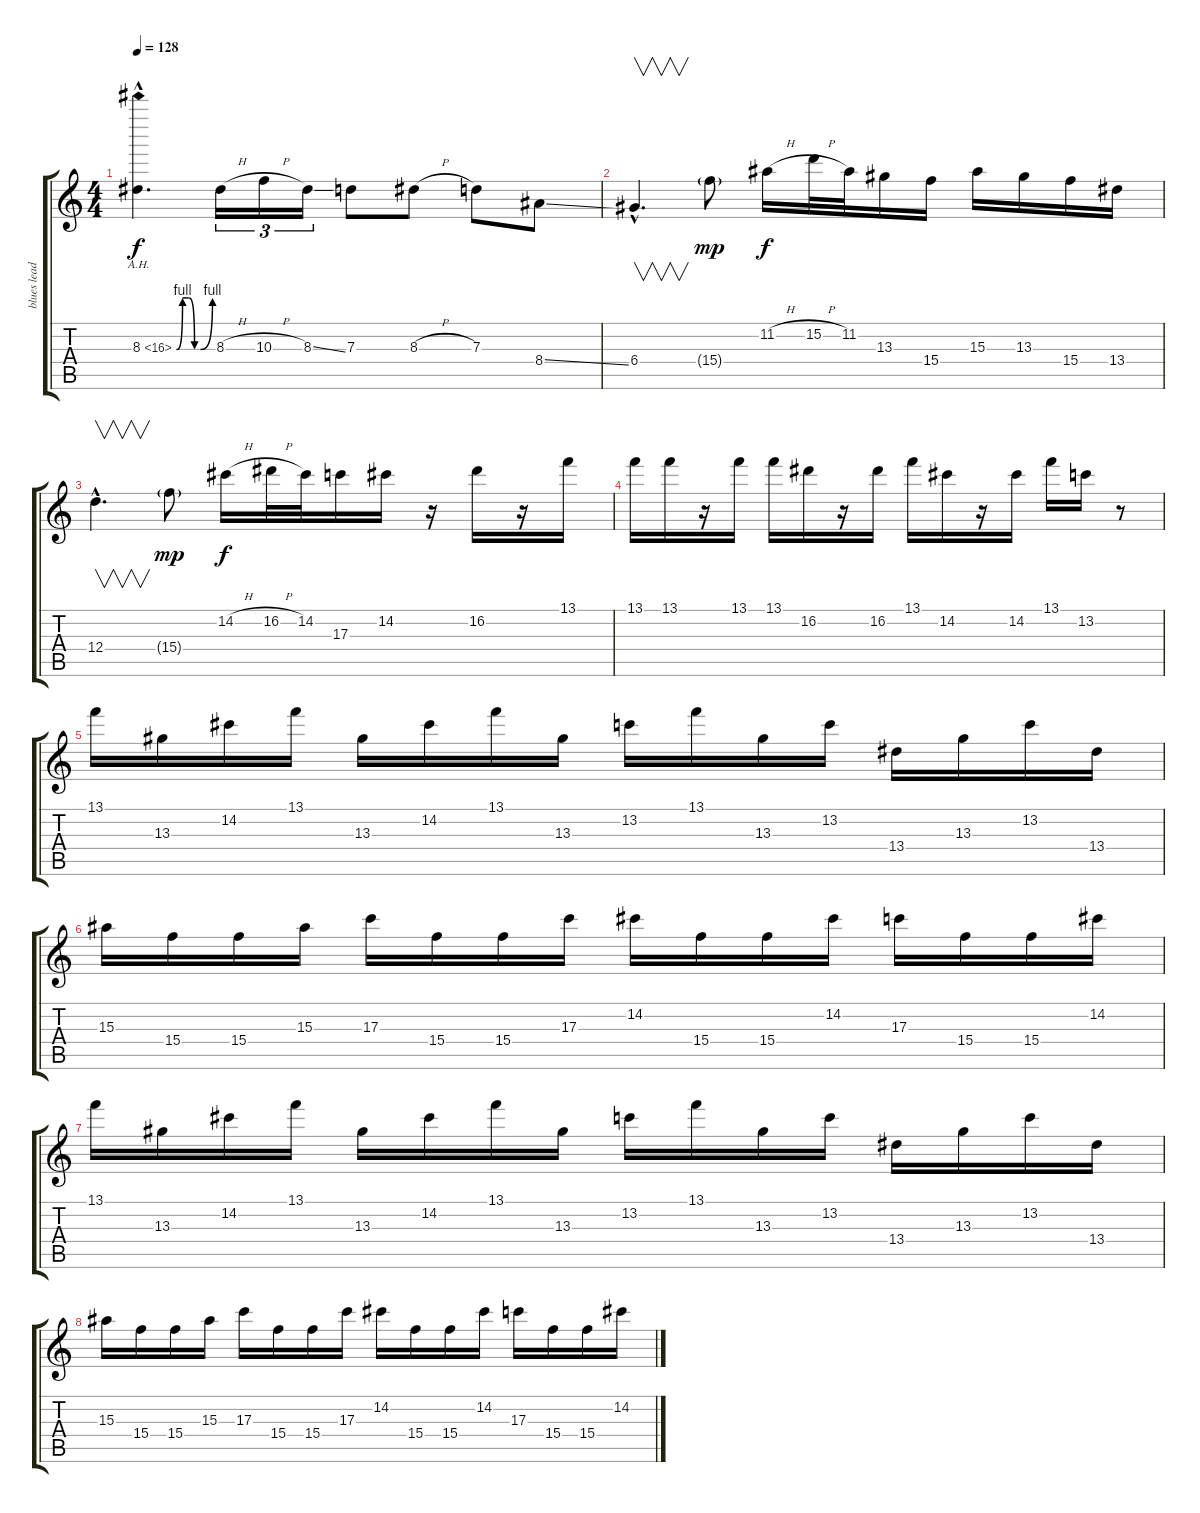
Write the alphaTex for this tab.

\track ("blues lead " "blues lead") {instrument distortionguitar}
\staff {score tabs}
\tuning (E4 B3 G3 D3 A2 E2) {hide}
\ts (4 4)
\tempo 128
\clef g2
\ks c
8.3{be (custom 0 0 10 4 20 4 30 0 40 0 60 4) ah 8 hac}.4{d dy f} 8.3{h}.16{tu (3 2)} 10.3{h}.16{tu (3 2)} 8.3{ss}.16{tu (3 2)} 7.3.8 8.3{h}.8 7.3.8 8.4{ss}.8 |
6.4{hac}.4{v d} 15.4{g}.8{dy mp} 11.2{h}.16{dy f} 15.2{h}.32 11.2.32 13.3.16 15.4.16 15.3.16 13.3.16 15.4.16 13.4.16 |
12.4{hac}.4{v d} 15.4{g}.8{dy mp} 14.2{h}.16{dy f} 16.2{h}.32 14.2.32 17.3.16 14.2.16 r.16 16.2.16 r.16 13.1.16 |
13.1.16 13.1.16 r.16 13.1.16 13.1.16 16.2.16 r.16 16.2.16 13.1.16 14.2.16 r.16 14.2.16 13.1.16 13.2.16 r.8 |
13.1.16 13.3.16 14.2.16 13.1.16 13.3.16 14.2.16 13.1.16 13.3.16 13.2.16 13.1.16 13.3.16 13.2.16 13.4.16 13.3.16 13.2.16 13.4.16 |
15.3.16 15.4.16 15.4.16 15.3.16 17.3.16 15.4.16 15.4.16 17.3.16 14.2.16 15.4.16 15.4.16 14.2.16 17.3.16 15.4.16 15.4.16 14.2.16 |
13.1.16 13.3.16 14.2.16 13.1.16 13.3.16 14.2.16 13.1.16 13.3.16 13.2.16 13.1.16 13.3.16 13.2.16 13.4.16 13.3.16 13.2.16 13.4.16 |
15.3.16 15.4.16 15.4.16 15.3.16 17.3.16 15.4.16 15.4.16 17.3.16 14.2.16 15.4.16 15.4.16 14.2.16 17.3.16 15.4.16 15.4.16 14.2.16
